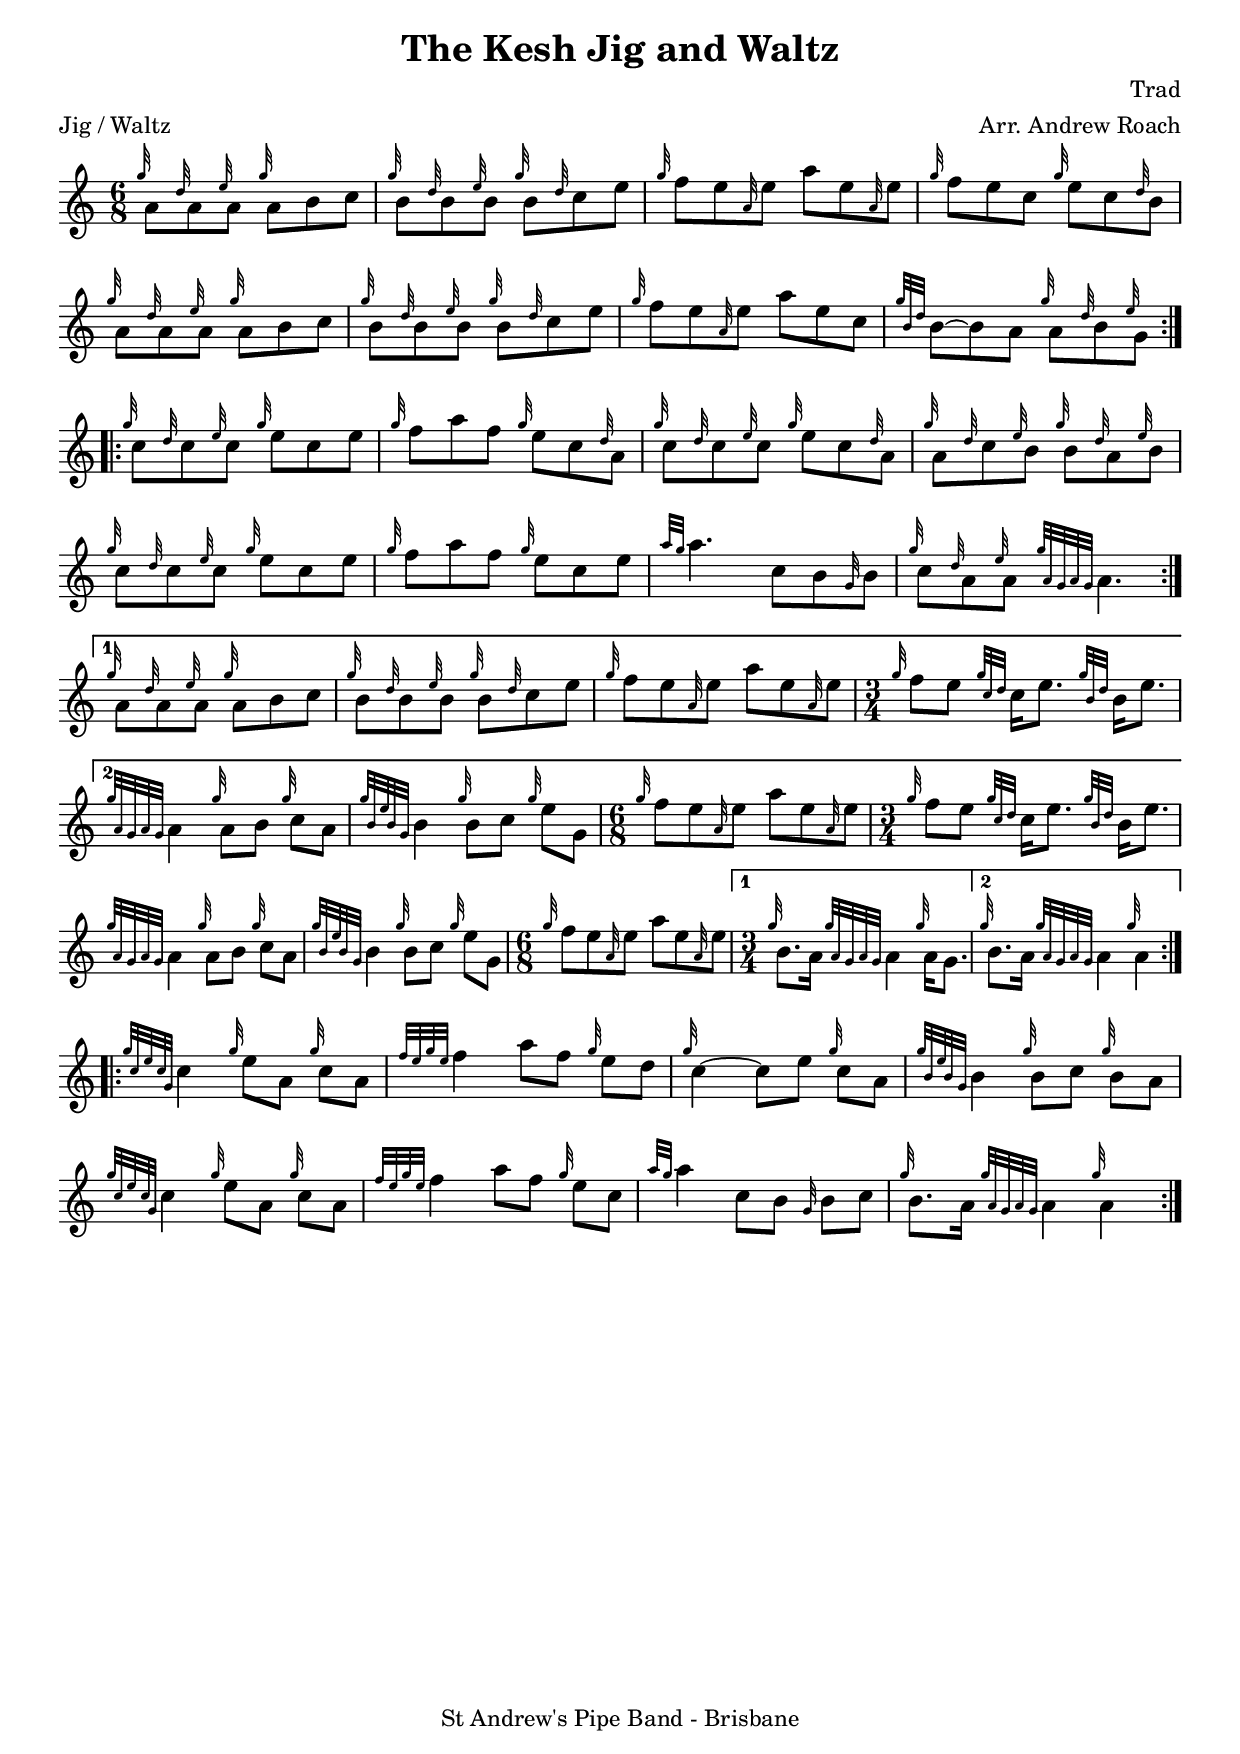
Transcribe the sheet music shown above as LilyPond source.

\version "2.18.2"
\include "bagpipe.ly"
\include "bagpipe_new.ly"

\paper {
  indent = 0\mm
}
\layout {
  \context {
    \Score
    \override NonMusicalPaperColumn #'line-break-permission = ##f
  }
}

\header {
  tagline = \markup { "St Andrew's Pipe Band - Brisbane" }
  meter = "Jig / Waltz"
  title = "The Kesh Jig and Waltz"
  composer = "Trad"
  arranger = "Arr. Andrew Roach"
}

waltzBeaming = {
      \set Timing.beamExceptions = #'()
      \set Timing.baseMoment = #(ly:make-moment 1/4)
      \set Timing.beatStructure = #'(1 1 1)}

\score {
  {
    \bagpipeKey


    % Part 1
    \repeat volta 2 {
      \time 6/8
      \grg a8 \grd a8 \gre a8 \grg a8 b8 c8
      \grg b8 \grd b8 \gre b8 \grg b8 \grd c8 e8
      \grg f8 e8 \gra e8 A8 e8 \gra e8
      \grg f8 e8 c8 \grg e8 c8 \grd b8
      \break

      \grg a8 \grd a8 \gre a8 \grg a8 b8 c8
      \grg b8 \grd b8 \gre b8 \grg b8 \grd c8 e8
      \grg f8 e8 \gra e8 A8 e8 c8


      \dblb b8[ ~ b8  a8] \grg a8[ \grd b8 \gre G8]
    }
    \break

    % Part 2
    \repeat volta 2 {
      \grg c8 \grd c8 \gre c8 \grg e8 c8 e8
      \grg f8 A8 f8 \grg e8 c8 \grd a8
      \grg c8 \grd c8 \gre c8 \grg e8 c8 \grd a8
      \grg a8 \grd c8 \gre b8 \grg b8 \grd a8 \gre b8
      \break

      \grg c8 \grd c8 \gre c8 \grg e8 c8 e8
      \grg f8 A8 f8 \grg e8 c8 e8
      \dblA A4. c8 b8 \grG b8
      \grg c8 \grd a8 \gre a8 \gbirl a4.
    }
    \break

    % Part 3
    {
      \set Score.repeatCommands = #'((volta "1") end-repeat)
      \grg a8 \grd a8 \gre a8 \grg a8 b8 c8
      \grg b8 \grd b8 \gre b8 \grg b8 \grd c8 e8
      \grg f8 e8 \gra e8 A8 e8 \gra e8

      \time 3/4
      \waltzBeaming
      \grg f8 e8 \dblc c16 e8. \dblb b16 e8.
      \break

      \set Score.repeatCommands = #'((volta "2"))
      \gbirl a4 \grg a8 b8 \grg c8 a8
      \shakeb b4 \grg b8 c8 \grg e8 G8

      \time 6/8
      \grg f8 e8 \gra e8 A8 e8 \gra e8

      \time 3/4
      \waltzBeaming
      \grg f8 e8 \dblc c16 e8. \dblb b16 e8.
      \break

      \set Score.repeatCommands = #'((volta #f))
      \gbirl a4 \grg a8 b8 \grg c8 a8
      \shakeb b4 \grg b8 c8 \grg e8 G8

      \time 6/8
      \grg f8 e8 \gra e8 A8 e8 \gra e8

      \time 3/4
      \waltzBeaming
      \set Score.repeatCommands = #'((volta "1"))
      \grg b8. a16 \gbirl a4 \grg a16 G8.

      \set Score.repeatCommands = #'((volta "2"))
      \grg b8. a16 \gbirl a4 \grg a4

      \set Score.repeatCommands = #'((volta #f) end-repeat)
    }
    \break

    % Part 4
    \repeat volta 2 {
      \shakec c4 \grg e8 a8 \grg c8 a8
      \dare f4 A8 f8 \grg e8 d8
      \grg c4 ~ c8 e8 \grg c8 a8
      \shakeb b4 \grg b8 c8 \grg b8 a8
      \break

      \shakec c4 \grg e8 a8 \grg c8 a8
      \dare f4 A8 f8 \grg e8 c8
      \dblA A4 c8 b8 \grG b8 c8
      \grg b8. a16 \gbirl a4 \grg a4
    }
  }
}